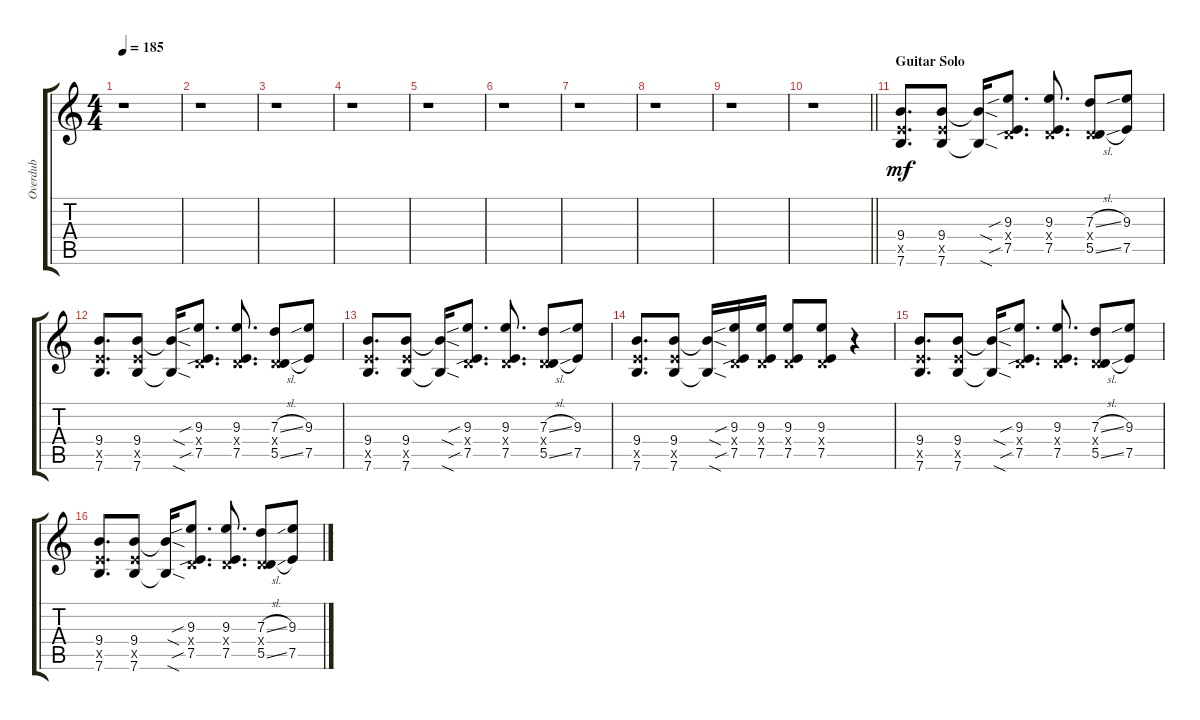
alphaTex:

\track ("Overdub" "Overdub") {instrument distortionguitar}
\staff {score tabs}
\tuning (E4 B3 G3 D3 A2 E2) {hide}
\ts (4 4)
\tempo 185
\clef g2
\ks c
r.1{dy mf} |
r.1 |
r.1 |
r.1 |
r.1 |
r.1 |
r.1 |
r.1 |
r.1 |
\barLineRight lightlight
r.1 |
\section ("" "Guitar Solo")
(9.4 7.5{x} 7.6).8{d} (9.4 7.5{x} 7.6).8 (9.4{sod t} 7.6{sod t}).16 (9.3{sib} 0.4{x} 7.5{sib}).8{d} (9.3 0.4{x} 7.5).8{d} (7.3{sl} 0.4{x} 5.5{sl}).8 (9.3 7.5).8 |
(9.4 7.5{x} 7.6).8{d} (9.4 7.5{x} 7.6).8 (9.4{sod t} 7.6{sod t}).16 (9.3{sib} 0.4{x} 7.5{sib}).8{d} (9.3 0.4{x} 7.5).8{d} (7.3{sl} 0.4{x} 5.5{sl}).8 (9.3 7.5).8 |
(9.4 7.5{x} 7.6).8{d} (9.4 7.5{x} 7.6).8 (9.4{sod t} 7.6{sod t}).16 (9.3{sib} 0.4{x} 7.5{sib}).8{d} (9.3 0.4{x} 7.5).8{d} (7.3{sl} 0.4{x} 5.5{sl}).8 (9.3 7.5).8 |
(9.4 7.5{x} 7.6).8{d} (9.4 7.5{x} 7.6).8 (9.4{sod t} 7.6{sod t}).16 (9.3{sib} 0.4{x} 7.5{sib}).16 (9.3 0.4{x} 7.5).16 (9.3 0.4{x} 7.5).8 (9.3 0.4{x} 7.5).8 r.4 |
(9.4 7.5{x} 7.6).8{d} (9.4 7.5{x} 7.6).8 (9.4{sod t} 7.6{sod t}).16 (9.3{sib} 0.4{x} 7.5{sib}).8{d} (9.3 0.4{x} 7.5).8{d} (7.3{sl} 0.4{x} 5.5{sl}).8 (9.3 7.5).8 |
(9.4 7.5{x} 7.6).8{d} (9.4 7.5{x} 7.6).8 (9.4{sod t} 7.6{sod t}).16 (9.3{sib} 0.4{x} 7.5{sib}).8{d} (9.3 0.4{x} 7.5).8{d} (7.3{sl} 0.4{x} 5.5{sl}).8 (9.3 7.5).8
